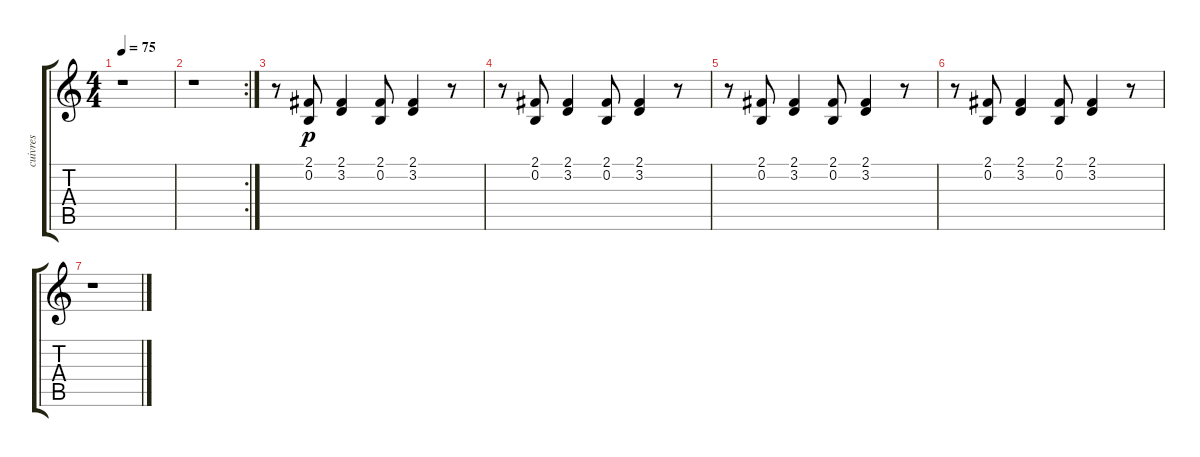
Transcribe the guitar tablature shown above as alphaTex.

\track ("cuivres" "cuivres") {instrument brasssection}
\staff {score tabs}
\tuning (E4 B3 G3 D3 A2 E2) {hide}
\ts (4 4)
\tempo 75
\clef g2
\ks c
r.1{dy p} |
\rc 2
r.1 |
r.8 (2.1 0.2).8 (2.1 3.2).4 (2.1 0.2).8 (2.1 3.2).4 r.8 |
r.8 (2.1 0.2).8 (2.1 3.2).4 (2.1 0.2).8 (2.1 3.2).4 r.8 |
r.8 (2.1 0.2).8 (2.1 3.2).4 (2.1 0.2).8 (2.1 3.2).4 r.8 |
r.8 (2.1 0.2).8 (2.1 3.2).4 (2.1 0.2).8 (2.1 3.2).4 r.8 |
r.1
